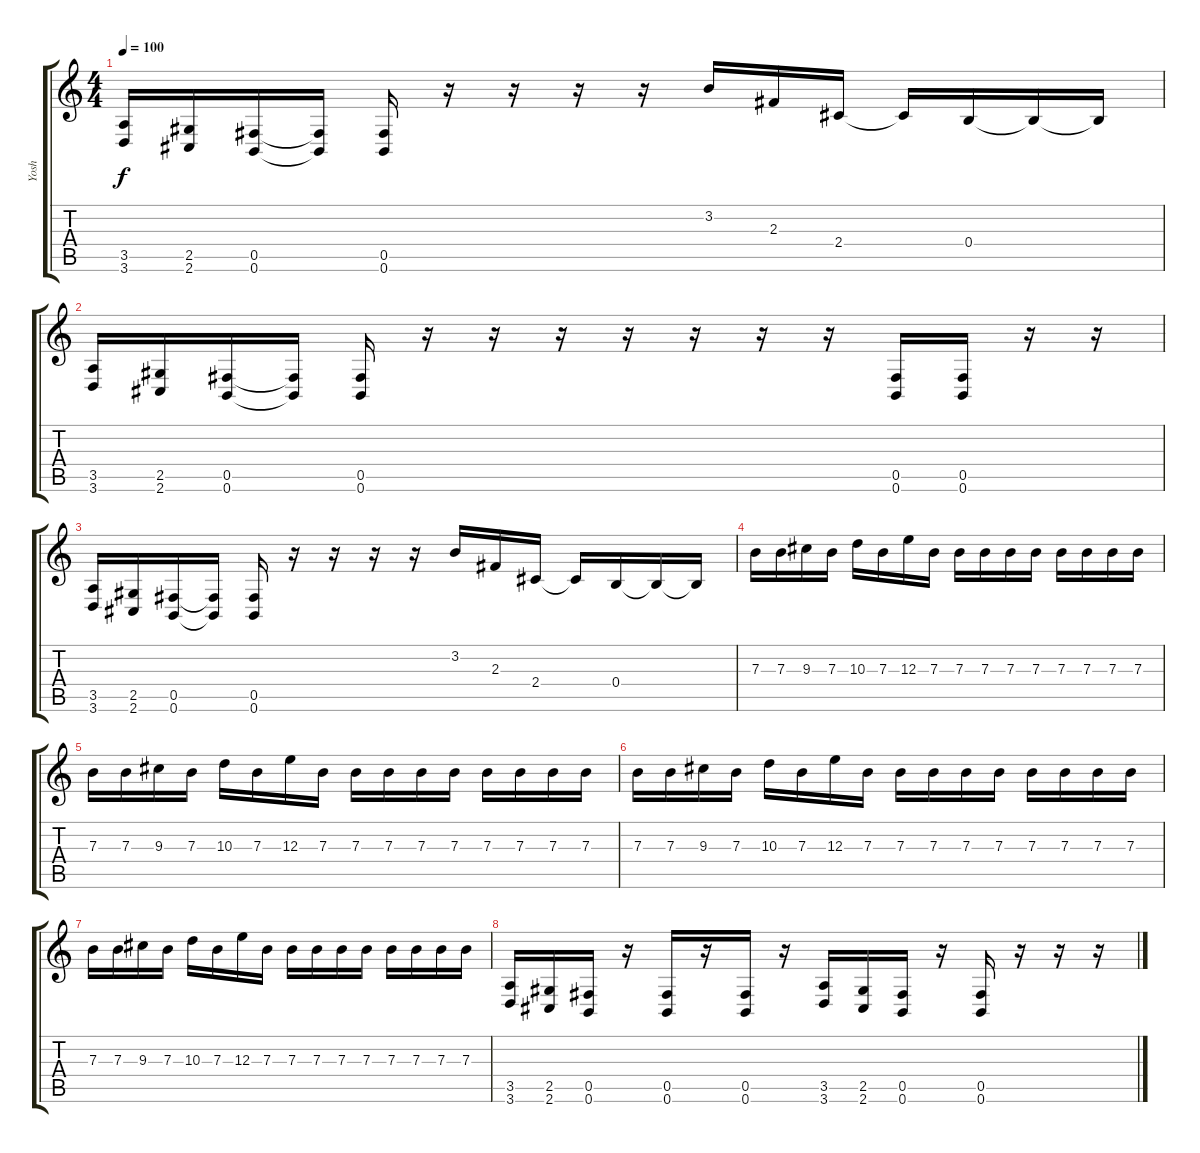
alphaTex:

\track ("Yosh" "Yosh") {instrument distortionguitar}
\staff {score tabs}
\tuning (Db4 Ab3 E3 B2 Gb2 B1) {hide}
\ts (4 4)
\tempo 100
\clef g2
\ks c
(3.5 3.6).16{dy f} (2.5 2.6).16 (0.5 0.6).16 (0.5{t} 0.6{t}).16 (0.5 0.6).16 r.16 r.16 r.16 r.16 3.2.16 2.3.16 2.4.16 2.4{t}.16 0.4.16 0.4{t}.16 0.4{t}.16 |
(3.5 3.6).16 (2.5 2.6).16 (0.5 0.6).16 (0.5{t} 0.6{t}).16 (0.5 0.6).16 r.16 r.16 r.16 r.16 r.16 r.16 r.16 (0.5 0.6).16 (0.5 0.6).16 r.16 r.16 |
(3.5 3.6).16 (2.5 2.6).16 (0.5 0.6).16 (0.5{t} 0.6{t}).16 (0.5 0.6).16 r.16 r.16 r.16 r.16 3.2.16 2.3.16 2.4.16 2.4{t}.16 0.4.16 0.4{t}.16 0.4{t}.16 |
7.3.16 7.3.16 9.3.16 7.3.16 10.3.16 7.3.16 12.3.16 7.3.16 7.3.16 7.3.16 7.3.16 7.3.16 7.3.16 7.3.16 7.3.16 7.3.16 |
7.3.16 7.3.16 9.3.16 7.3.16 10.3.16 7.3.16 12.3.16 7.3.16 7.3.16 7.3.16 7.3.16 7.3.16 7.3.16 7.3.16 7.3.16 7.3.16 |
7.3.16 7.3.16 9.3.16 7.3.16 10.3.16 7.3.16 12.3.16 7.3.16 7.3.16 7.3.16 7.3.16 7.3.16 7.3.16 7.3.16 7.3.16 7.3.16 |
7.3.16 7.3.16 9.3.16 7.3.16 10.3.16 7.3.16 12.3.16 7.3.16 7.3.16 7.3.16 7.3.16 7.3.16 7.3.16 7.3.16 7.3.16 7.3.16 |
(3.5 3.6).16 (2.5 2.6).16 (0.5 0.6).16 r.16 (0.5 0.6).16 r.16 (0.5 0.6).16 r.16 (3.5 3.6).16 (2.5 2.6).16 (0.5 0.6).16 r.16 (0.5 0.6).16 r.16 r.16 r.16
